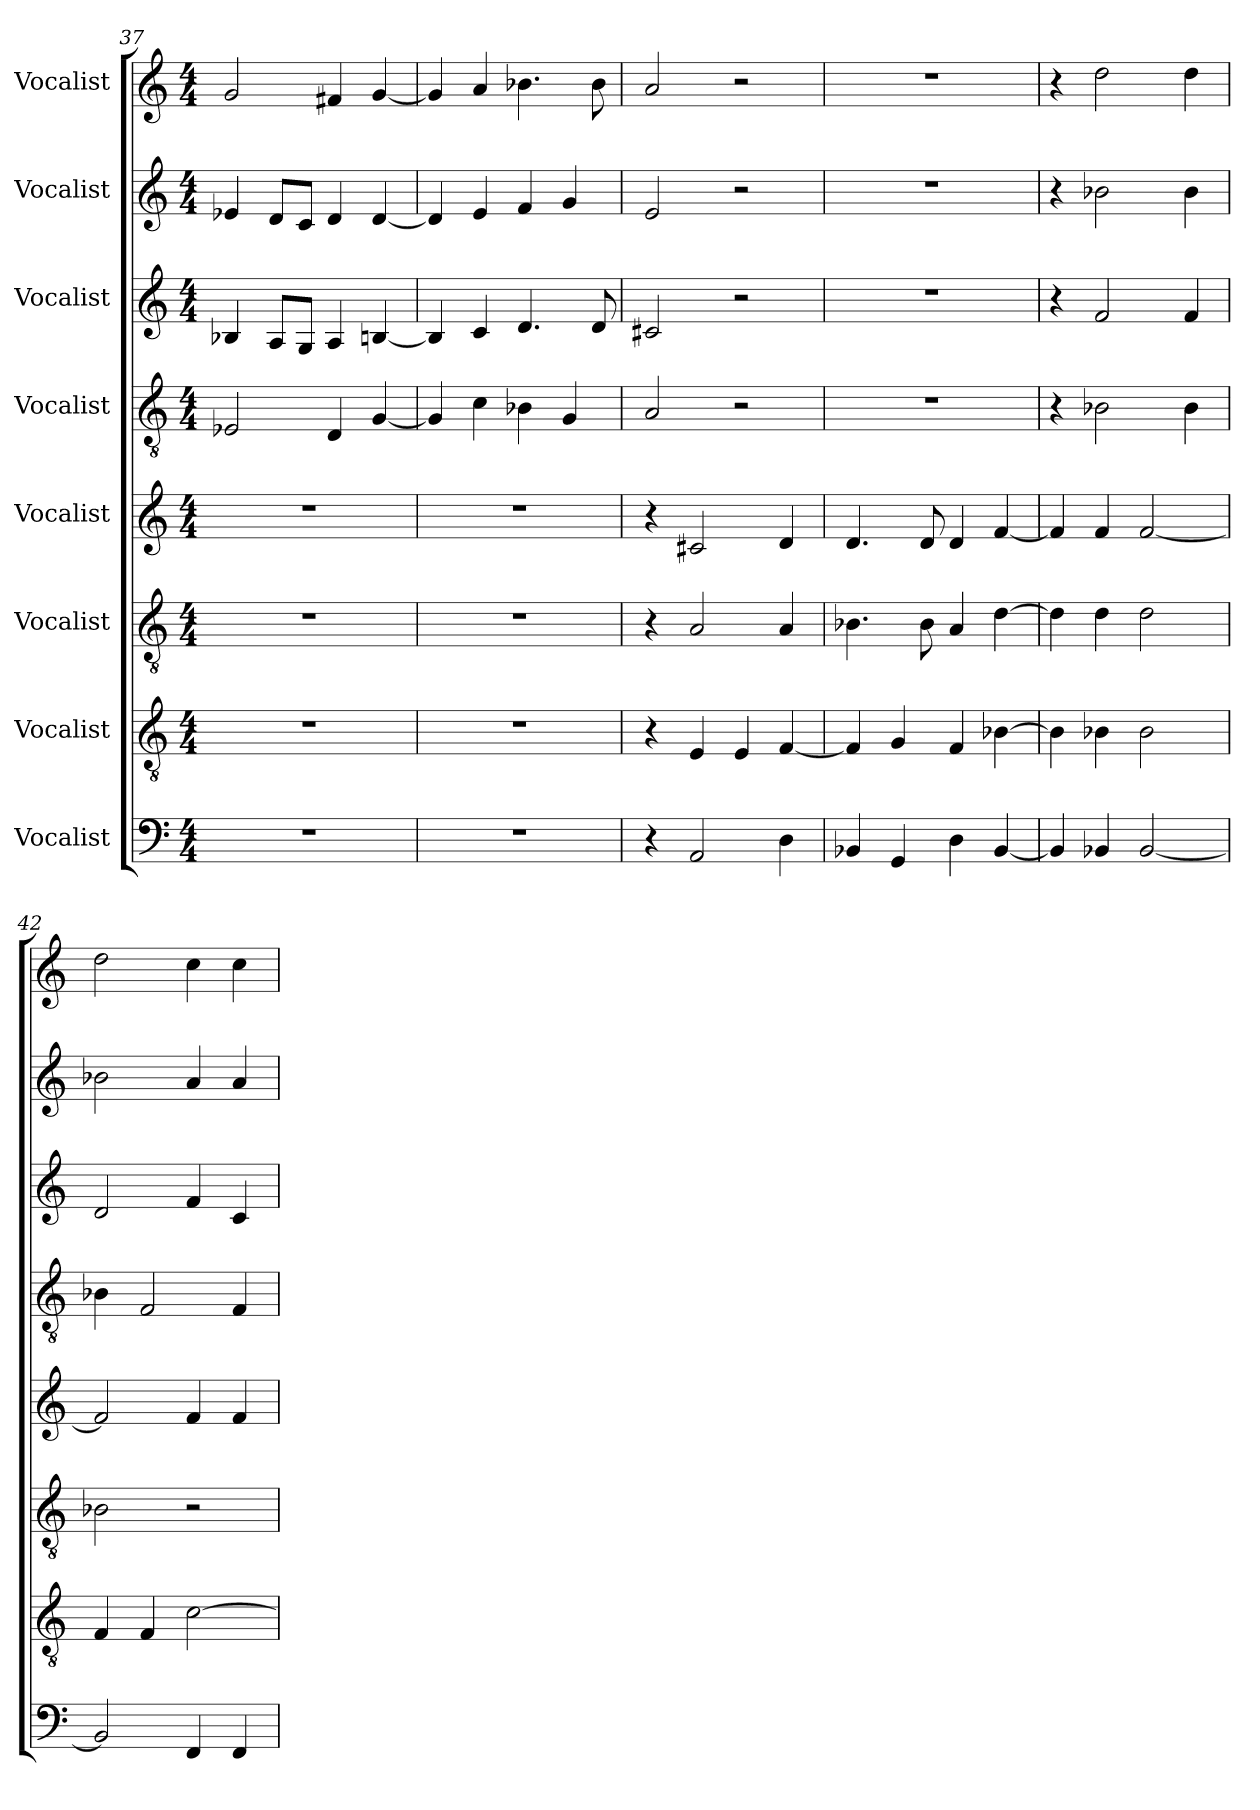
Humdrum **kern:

**kern	**kern	**kern	**kern	**kern	**kern	**kern	**kern
*part8	*part7	*part6	*part5	*part4	*part3	*part2	*part1
*staff8	*staff7	*staff6	*staff5	*staff4	*staff3	*staff2	*staff1
*I"Vocalist	*I"Vocalist	*I"Vocalist	*I"Vocalist	*I"Vocalist	*I"Vocalist	*I"Vocalist	*I"Vocalist
*clefF4	*clefGv2	*clefGv2	*clefG2	*clefGv2	*clefG2	*clefG2	*clefG2
*k[]	*k[]	*k[]	*k[]	*k[]	*k[]	*k[]	*k[]
*M4/4	*M4/4	*M4/4	*M4/4	*M4/4	*M4/4	*M4/4	*M4/4
=37	=37	=37	=37	=37	=37	=37	=37
1r	1r	1r	1r	2E-X/	4B-X/	4e-X/	2g/
.	.	.	.	.	8A/L	8d/L	.
.	.	.	.	.	8G/J	8c/J	.
.	.	.	.	4D/	4A/	4d/	4f#X/
.	.	.	.	[4G/	[4Bn/	[4d/	[4g/
=38	=38	=38	=38	=38	=38	=38	=38
1r	1r	1r	1r	4G/]	4B/]	4d/]	4g/]
.	.	.	.	4c\	4c/	4e/	4a/
.	.	.	.	4B-X\	4.d/	4f/	4.b-X\
.	.	.	.	4G/	.	4g/	.
.	.	.	.	.	8d/	.	8b-\
=39	=39	=39	=39	=39	=39	=39	=39
4r	4r	4r	4r	2A/	2c#X/	2e/	2a/
2AA/	4E/	2A/	2c#X/	.	.	.	.
.	4E/	.	.	2r	2r	2r	2r
4D\	[4F/	4A/	4d/	.	.	.	.
=40	=40	=40	=40	=40	=40	=40	=40
4BB-X/	4F/]	4.B-X\	4.d/	1r	1r	1r	1r
4GG/	4G/	.	.	.	.	.	.
.	.	8B-\	8d/	.	.	.	.
4D\	4F/	4A/	4d/	.	.	.	.
[4BB-/	[4B-X\	[4d\	[4f/	.	.	.	.
=41	=41	=41	=41	=41	=41	=41	=41
4BB-/]	4B-\]	4d\]	4f/]	4r	4r	4r	4r
4BB-X/	4B-X\	4d\	4f/	2B-X\	2f/	2b-X\	2dd\
[2BB-/	2B-\	2d\	[2f/	.	.	.	.
.	.	.	.	4B-\	4f/	4b-\	4dd\
=42	=42	=42	=42	=42	=42	=42	=42
2BB-/]	4F/	2B-X\	2f/]	4B-X\	2d/	2b-X\	2dd\
.	4F/	.	.	2F/	.	.	.
4FF/	[2c\	2r	4f/	.	4f/	4a/	4cc\
4FF/	.	.	4f/	4F/	4c/	4a/	4cc\
=	=	=	=	=	=	=	=
*-	*-	*-	*-	*-	*-	*-	*-
